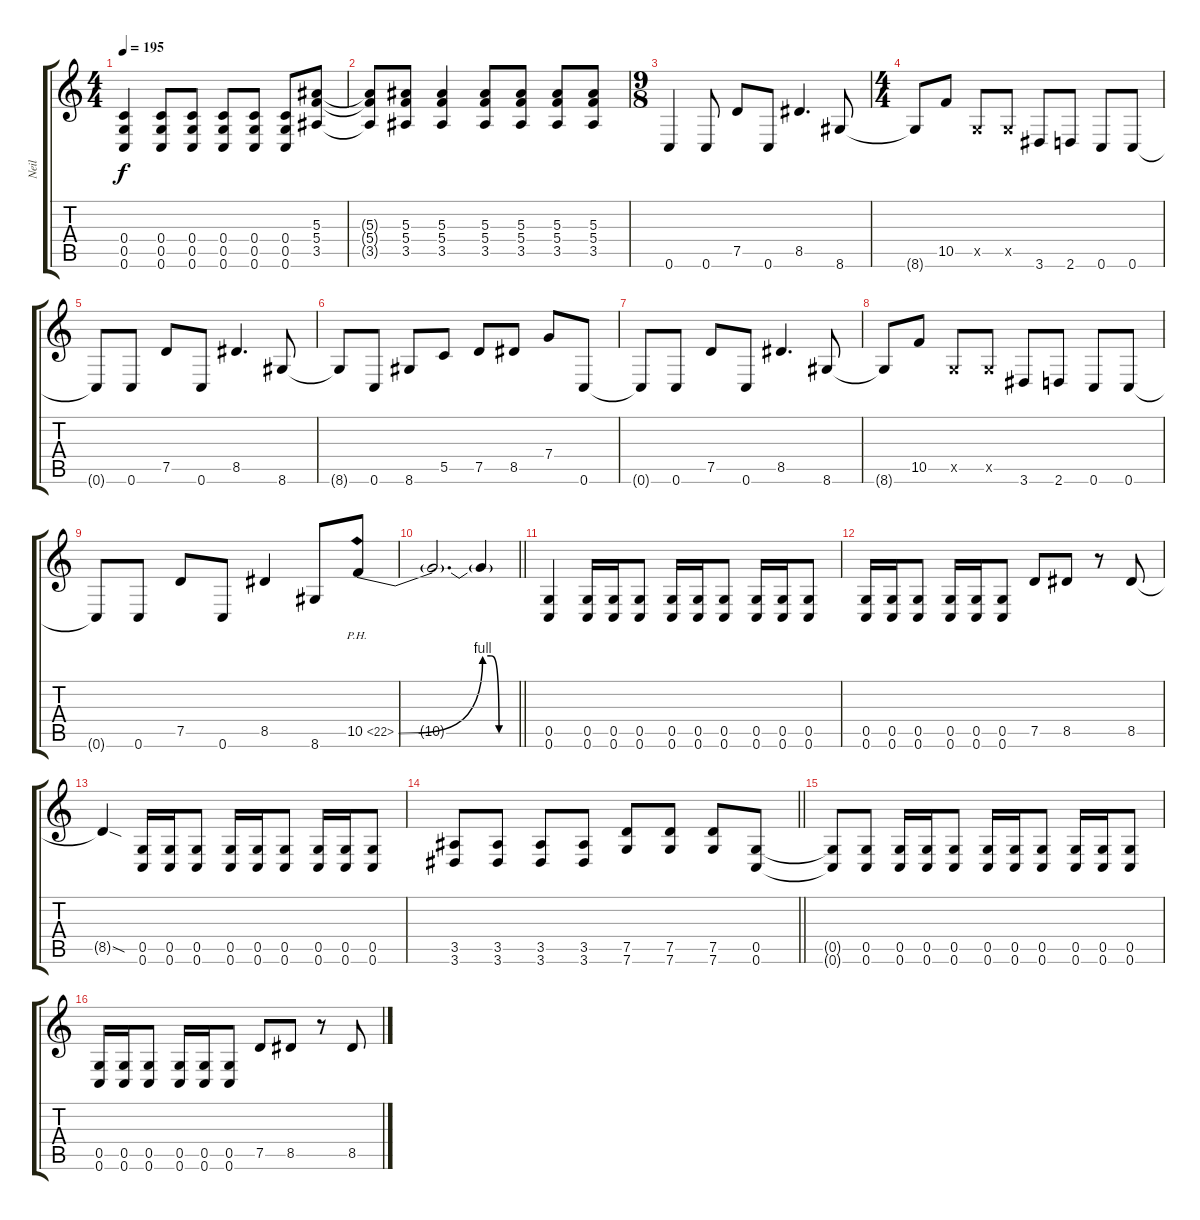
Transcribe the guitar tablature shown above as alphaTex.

\track ("Neil" "Neil") {instrument distortionguitar}
\staff {score tabs}
\tuning (D4 A3 F3 C3 G2 C2) {hide}
\ts (4 4)
\tempo 195
\clef g2
\ks c
(0.4 0.5 0.6).4{dy f} (0.4 0.5 0.6).8 (0.4 0.5 0.6).8 (0.4 0.5 0.6).8 (0.4 0.5 0.6).8 (0.4 0.5 0.6).8 (5.3 5.4 3.5).8 |
(5.3{t} 5.4{t} 3.5{t}).8 (5.3 5.4 3.5).8 (5.3 5.4 3.5).4 (5.3 5.4 3.5).8 (5.3 5.4 3.5).8 (5.3 5.4 3.5).8 (5.3 5.4 3.5).8 |
\ts (9 8)
0.6.4 0.6.8 7.5.8 0.6.8 8.5.4{d} 8.6.8 |
\ts (4 4)
8.6{t}.8 10.5.8 0.5{x}.8 0.5{x}.8 3.6.8 2.6.8 0.6.8 0.6.8 |
0.6{t}.8 0.6.8 7.5.8 0.6.8 8.5.4{d} 8.6.8 |
8.6{t}.8 0.6.8 8.6.8 5.5.8 7.5.8 8.5.8 7.4.8 0.6.8 |
0.6{t}.8 0.6.8 7.5.8 0.6.8 8.5.4{d} 8.6.8 |
8.6{t}.8 10.5.8 0.5{x}.8 0.5{x}.8 3.6.8 2.6.8 0.6.8 0.6.8 |
0.6{t}.8 0.6.8 7.5.8 0.6.8 8.5.4 8.6.8 10.5{be (bend 0 0 60 4) ph 12}.8 |
\barLineRight lightlight
10.5{t}.2{d} 10.5{be (custom 0 4 15 4 30 0 60 0) t}.4 |
(0.5 0.6).4 (0.5 0.6).16 (0.5 0.6).16 (0.5 0.6).8 (0.5 0.6).16 (0.5 0.6).16 (0.5 0.6).8 (0.5 0.6).16 (0.5 0.6).16 (0.5 0.6).8 |
(0.5 0.6).16 (0.5 0.6).16 (0.5 0.6).8 (0.5 0.6).16 (0.5 0.6).16 (0.5 0.6).8 7.5.8 8.5.8 r.8 8.5.8 |
8.5{sod t}.4 (0.5 0.6).16 (0.5 0.6).16 (0.5 0.6).8 (0.5 0.6).16 (0.5 0.6).16 (0.5 0.6).8 (0.5 0.6).16 (0.5 0.6).16 (0.5 0.6).8 |
\barLineRight lightlight
(3.5 3.6).8 (3.5 3.6).8 (3.5 3.6).8 (3.5 3.6).8 (7.5 7.6).8 (7.5 7.6).8 (7.5 7.6).8 (0.5 0.6).8 |
(0.5{t} 0.6{t}).8 (0.5 0.6).8 (0.5 0.6).16 (0.5 0.6).16 (0.5 0.6).8 (0.5 0.6).16 (0.5 0.6).16 (0.5 0.6).8 (0.5 0.6).16 (0.5 0.6).16 (0.5 0.6).8 |
(0.5 0.6).16 (0.5 0.6).16 (0.5 0.6).8 (0.5 0.6).16 (0.5 0.6).16 (0.5 0.6).8 7.5.8 8.5.8 r.8 8.5.8
